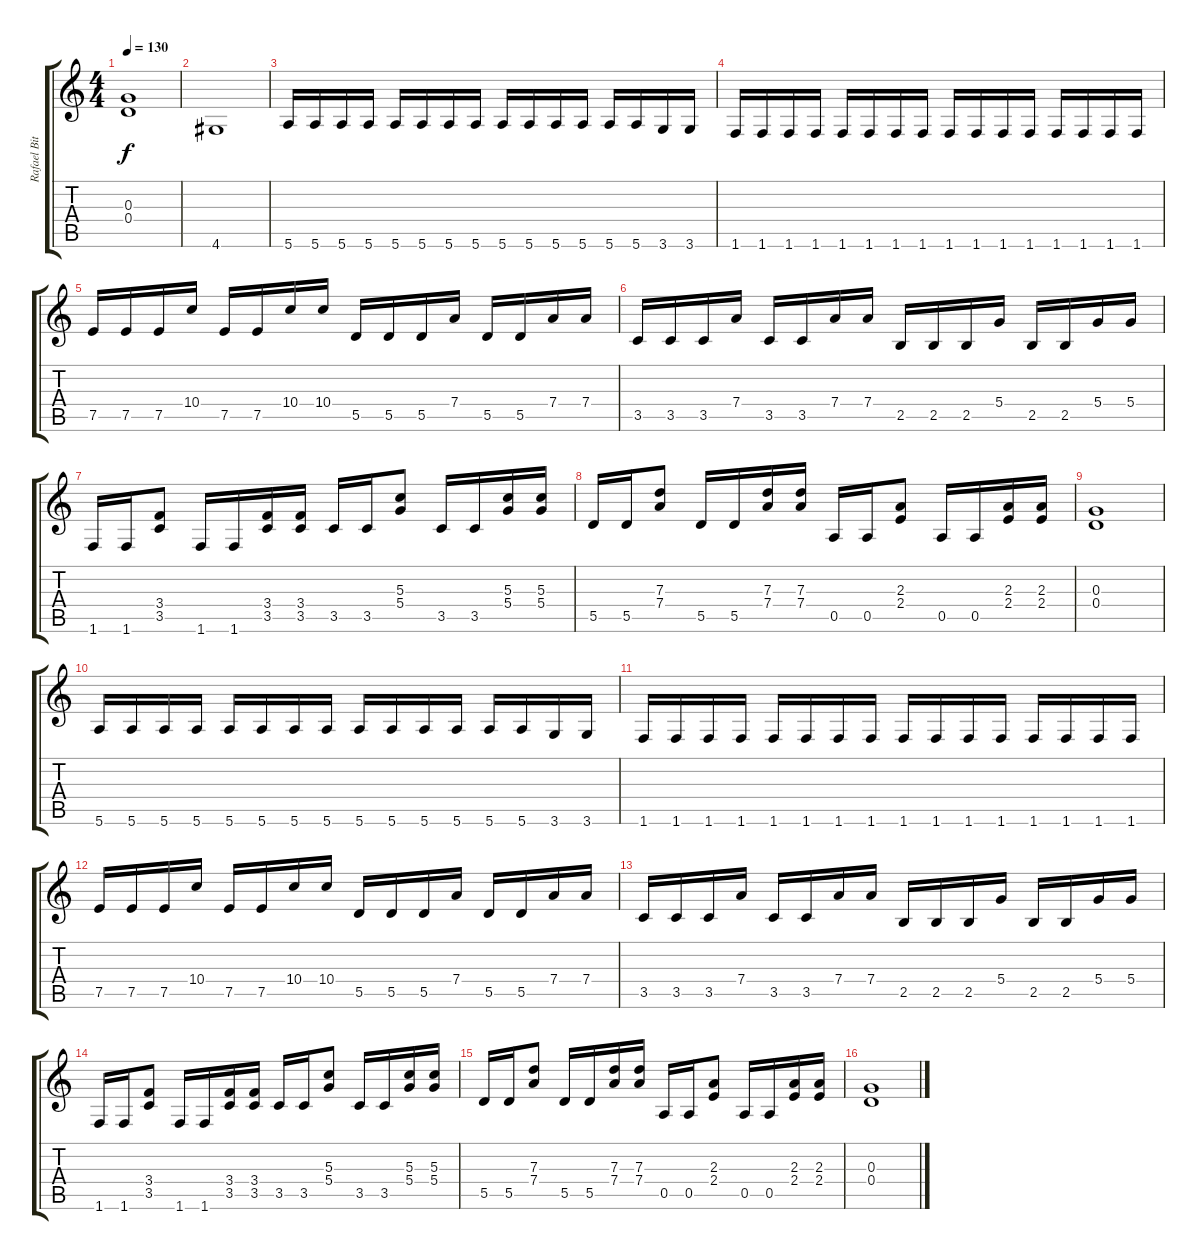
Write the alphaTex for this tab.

\track ("Rafael Bittencourt" "Rafael Bit") {instrument distortionguitar}
\staff {score tabs}
\tuning (E4 B3 G3 D3 A2 E2) {hide}
\ts (4 4)
\tempo 130
\clef g2
\ks c
(0.3 0.4).1{dy f} |
4.6.1 |
5.6.16 5.6.16 5.6.16 5.6.16 5.6.16 5.6.16 5.6.16 5.6.16 5.6.16 5.6.16 5.6.16 5.6.16 5.6.16 5.6.16 3.6.16 3.6.16 |
1.6.16 1.6.16 1.6.16 1.6.16 1.6.16 1.6.16 1.6.16 1.6.16 1.6.16 1.6.16 1.6.16 1.6.16 1.6.16 1.6.16 1.6.16 1.6.16 |
7.5.16 7.5.16 7.5.16 10.4.16 7.5.16 7.5.16 10.4.16 10.4.16 5.5.16 5.5.16 5.5.16 7.4.16 5.5.16 5.5.16 7.4.16 7.4.16 |
3.5.16 3.5.16 3.5.16 7.4.16 3.5.16 3.5.16 7.4.16 7.4.16 2.5.16 2.5.16 2.5.16 5.4.16 2.5.16 2.5.16 5.4.16 5.4.16 |
1.6.16 1.6.16 (3.4 3.5).8 1.6.16 1.6.16 (3.4 3.5).16 (3.4 3.5).16 3.5.16 3.5.16 (5.3 5.4).8 3.5.16 3.5.16 (5.3 5.4).16 (5.3 5.4).16 |
5.5.16 5.5.16 (7.3 7.4).8 5.5.16 5.5.16 (7.3 7.4).16 (7.3 7.4).16 0.5.16 0.5.16 (2.3 2.4).8 0.5.16 0.5.16 (2.3 2.4).16 (2.3 2.4).16 |
(0.3 0.4).1 |
5.6.16 5.6.16 5.6.16 5.6.16 5.6.16 5.6.16 5.6.16 5.6.16 5.6.16 5.6.16 5.6.16 5.6.16 5.6.16 5.6.16 3.6.16 3.6.16 |
1.6.16 1.6.16 1.6.16 1.6.16 1.6.16 1.6.16 1.6.16 1.6.16 1.6.16 1.6.16 1.6.16 1.6.16 1.6.16 1.6.16 1.6.16 1.6.16 |
7.5.16 7.5.16 7.5.16 10.4.16 7.5.16 7.5.16 10.4.16 10.4.16 5.5.16 5.5.16 5.5.16 7.4.16 5.5.16 5.5.16 7.4.16 7.4.16 |
3.5.16 3.5.16 3.5.16 7.4.16 3.5.16 3.5.16 7.4.16 7.4.16 2.5.16 2.5.16 2.5.16 5.4.16 2.5.16 2.5.16 5.4.16 5.4.16 |
1.6.16 1.6.16 (3.4 3.5).8 1.6.16 1.6.16 (3.4 3.5).16 (3.4 3.5).16 3.5.16 3.5.16 (5.3 5.4).8 3.5.16 3.5.16 (5.3 5.4).16 (5.3 5.4).16 |
5.5.16 5.5.16 (7.3 7.4).8 5.5.16 5.5.16 (7.3 7.4).16 (7.3 7.4).16 0.5.16 0.5.16 (2.3 2.4).8 0.5.16 0.5.16 (2.3 2.4).16 (2.3 2.4).16 |
(0.3 0.4).1
